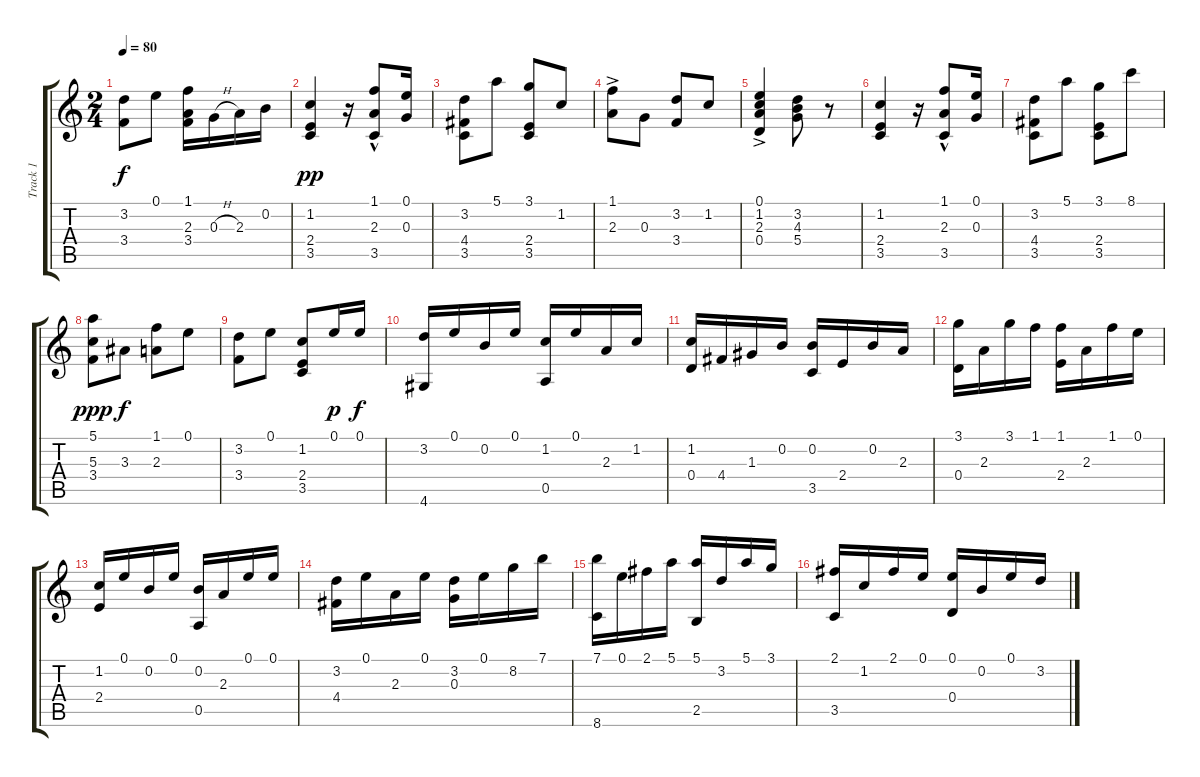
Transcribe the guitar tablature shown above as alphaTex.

\track ("Track 1" "Track 1") {instrument acousticguitarnylon}
\staff {score tabs}
\tuning (E4 B3 G3 D3 A2 E2) {hide}
\ts (2 4)
\tempo 80
\clef g2
\ks c
(3.2 3.4).8{dy f} 0.1.8 (1.1 2.3 3.4).16 0.3{h}.16 2.3.16 0.2.16 |
(1.2 2.4 3.5).4{dy pp} r.16 (1.1{hac} 2.3{hac} 3.5{hac}).8 (0.1 0.3).16 |
(3.2 4.4 3.5).8 5.1.8 (3.1 2.4 3.5).8 1.2.8 |
(1.1{ac} 2.3).8 0.3.8 (3.2 3.4).8 1.2.8 |
(0.1{ac} 1.2 2.3 0.4).4 (3.2 4.3 5.4).8 r.8 |
(1.2 2.4 3.5).4 r.16 (1.1{hac} 2.3{hac} 3.5{hac}).8 (0.1 0.3).16 |
(3.2 4.4 3.5).8 5.1.8 (3.1 2.4 3.5).8 8.1.8 |
(5.1 5.3 3.4).8{dy ppp} 3.3.8{dy f} (1.1 2.3).8 0.1.8 |
(3.2 3.4).8 0.1.8 (1.2 2.4 3.5).8 0.1.16{dy p} 0.1.16{dy f} |
(3.2 4.6).16 0.1.16 0.2.16 0.1.16 (1.2 0.5).16 0.1.16 2.3.16 1.2.16 |
(1.2 0.4).16 4.4.16 1.3.16 0.2.16 (0.2 3.5).16 2.4.16 0.2.16 2.3.16 |
(3.1 0.4).16 2.3.16 3.1.16 1.1.16 (1.1 2.4).16 2.3.16 1.1.16 0.1.16 |
(1.2 2.4).16 0.1.16 0.2.16 0.1.16 (0.2 0.5).16 2.3.16 0.1.16 0.1.16 |
(3.2 4.4).16 0.1.16 2.3.16 0.1.16 (3.2 0.3).16 0.1.16 8.2.16 7.1.16 |
(7.1 8.6).16 0.1.16 2.1.16 5.1.16 (5.1 2.5).16 3.2.16 5.1.16 3.1.16 |
(2.1 3.5).16 1.2.16 2.1.16 0.1.16 (0.1 0.4).16 0.2.16 0.1.16 3.2.16
